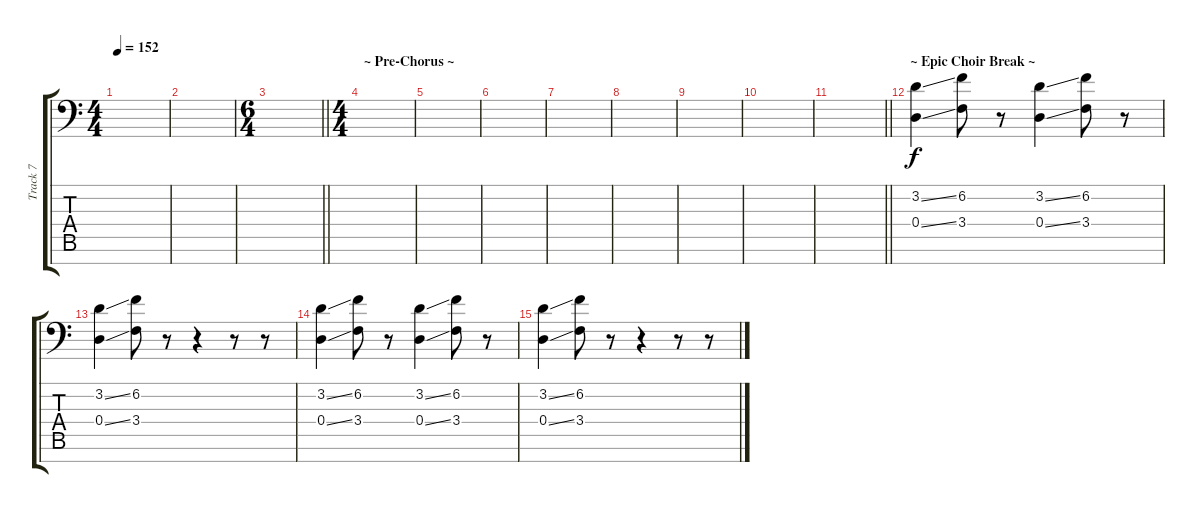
\track ("Track 7" "Track 7") {instrument frenchhorn}
\staff {score tabs}
\tuning (E4 B3 G3 D3 A2 E2 A1) {hide}
\ts (4 4)
\tempo 152
\clef f4
\ks c
|
|
\ts (6 4)
\barLineRight lightlight
|
\ts (4 4)
\section ("" "~ Pre-Chorus ~")
|
|
|
|
|
|
|
\barLineRight lightlight
|
\section ("" "~ Epic Choir Break ~")
(3.2{ss} 0.4{ss}).4 (6.2 3.4).8 r.8 (3.2{ss} 0.4{ss}).4 (6.2 3.4).8 r.8 |
(3.2{ss} 0.4{ss}).4 (6.2 3.4).8 r.8 r.4 r.8 r.8 |
(3.2{ss} 0.4{ss}).4 (6.2 3.4).8 r.8 (3.2{ss} 0.4{ss}).4 (6.2 3.4).8 r.8 |
(3.2{ss} 0.4{ss}).4 (6.2 3.4).8 r.8 r.4 r.8 r.8
